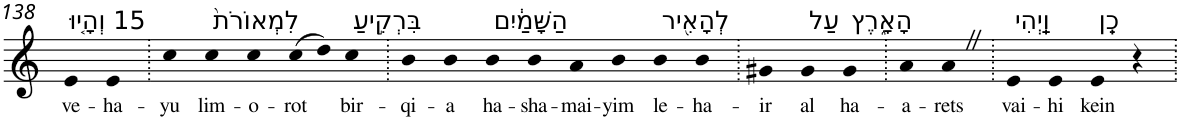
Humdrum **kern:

**kern	**text
*part1	*part1
*staff1	*staff1
*I"Piano	*
*I'Pno	*
!!LO:PB:g=z
*clefG2	*
*k[]	*
=138	=138
!LO:TX:a:t=15 וְהָי֤וּ	!
!	!LO:LY:b
4e	ve-
!	!LO:LY:b
4e	-ha-
=139.	=139.
!	!LO:LY:b
4cc	-yu
!LO:TX:a:t=לִמְאוֹרֹת֙	!
!	!LO:LY:b
4cc	lim-
!	!LO:LY:b
4cc	-o-
!	!LO:LY:b
(>8cc	-rot
8dd)	.
!LO:TX:a:t=בִּרְקִ֣יעַ	!
!	!LO:LY:b
4cc	bir-
=140.	=140.
!	!LO:LY:b
4b	-qi-
!	!LO:LY:b
4b	-a
!LO:TX:a:t=הַשָּׁמַ֔יִם	!
!	!LO:LY:b
4b	ha-
!	!LO:LY:b
4b	-sha-
!	!LO:LY:b
4a	-mai-
!	!LO:LY:b
4b	-yim
!LO:TX:a:t=לְהָאִ֖יר	!
!	!LO:LY:b
4b	le-
!	!LO:LY:b
4b	-ha-
=141.	=141.
!	!LO:LY:b
4g#X	-ir
!LO:TX:a:t=עַל	!
!	!LO:LY:b
4g#	al
!LO:TX:a:t=הָאָ֑רֶץ	!
!	!LO:LY:b
4g#	ha-
=142.	=142.
!	!LO:LY:b
4a	-a-
!	!LO:LY:b
4aZ	-rets
=143.	=143.
!LO:TX:a:t=וַֽיְהִי	!
!	!LO:LY:b
4e	vai-
!	!LO:LY:b
4e	-hi
!LO:TX:a:t=כֵֽן	!
!	!LO:LY:b
4e	kein
4r	.
=.	=.
*-	*-
